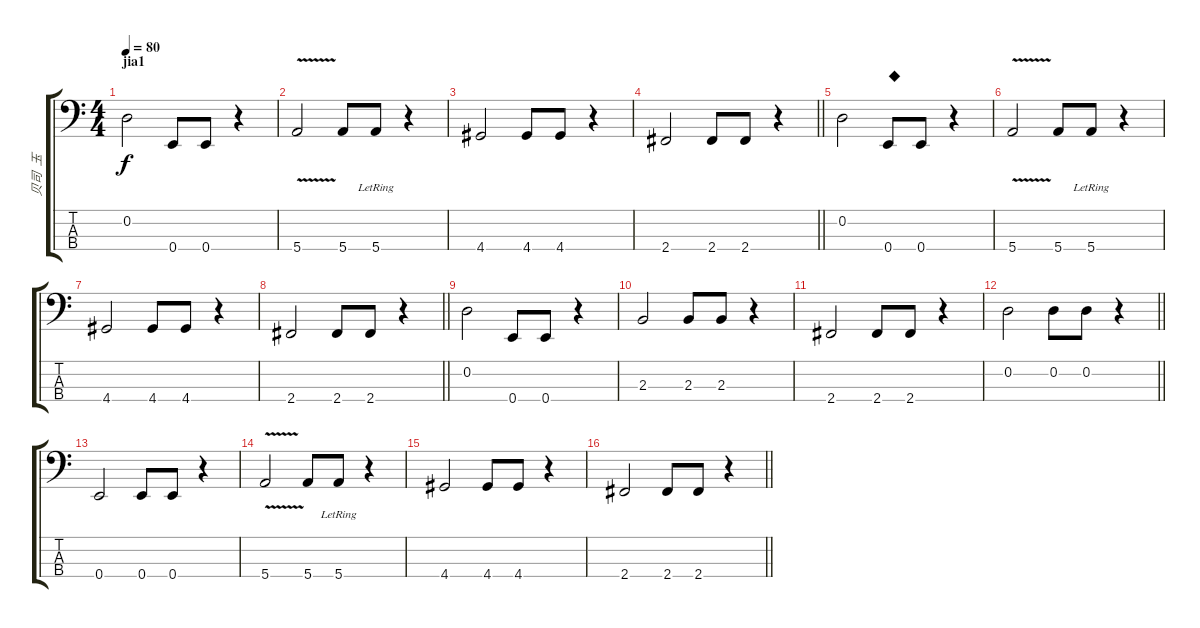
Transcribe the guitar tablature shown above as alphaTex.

\track ("贝司  玉" "贝司  玉") {instrument electricbassfinger}
\staff {score tabs}
\tuning (G2 D2 A1 E1) {hide}
\ts (4 4)
\section ("" "jia1")
\tempo 80
\clef f4
\ks c
0.2.2{dy f} 0.4.8 0.4.8 r.4 |
5.4{v}.2 5.4.8 5.4{lr}.8 r.4 |
4.4.2 4.4.8 4.4.8 r.4 |
\barLineRight lightlight
2.4.2 2.4.8 2.4.8 r.4 |
0.2.2 0.4.8{txt "◆"} 0.4.8 r.4 |
5.4{v}.2 5.4.8 5.4{lr}.8 r.4 |
4.4.2 4.4.8 4.4.8 r.4 |
\barLineRight lightlight
2.4.2 2.4.8 2.4.8 r.4 |
0.2.2 0.4.8 0.4.8 r.4 |
2.3.2 2.3.8 2.3.8 r.4 |
2.4.2 2.4.8 2.4.8 r.4 |
\barLineRight lightlight
0.2.2 0.2.8 0.2.8 r.4 |
0.4.2 0.4.8 0.4.8 r.4 |
5.4{v}.2 5.4.8 5.4{lr}.8 r.4 |
4.4.2 4.4.8 4.4.8 r.4 |
\barLineRight lightlight
2.4.2 2.4.8 2.4.8 r.4
